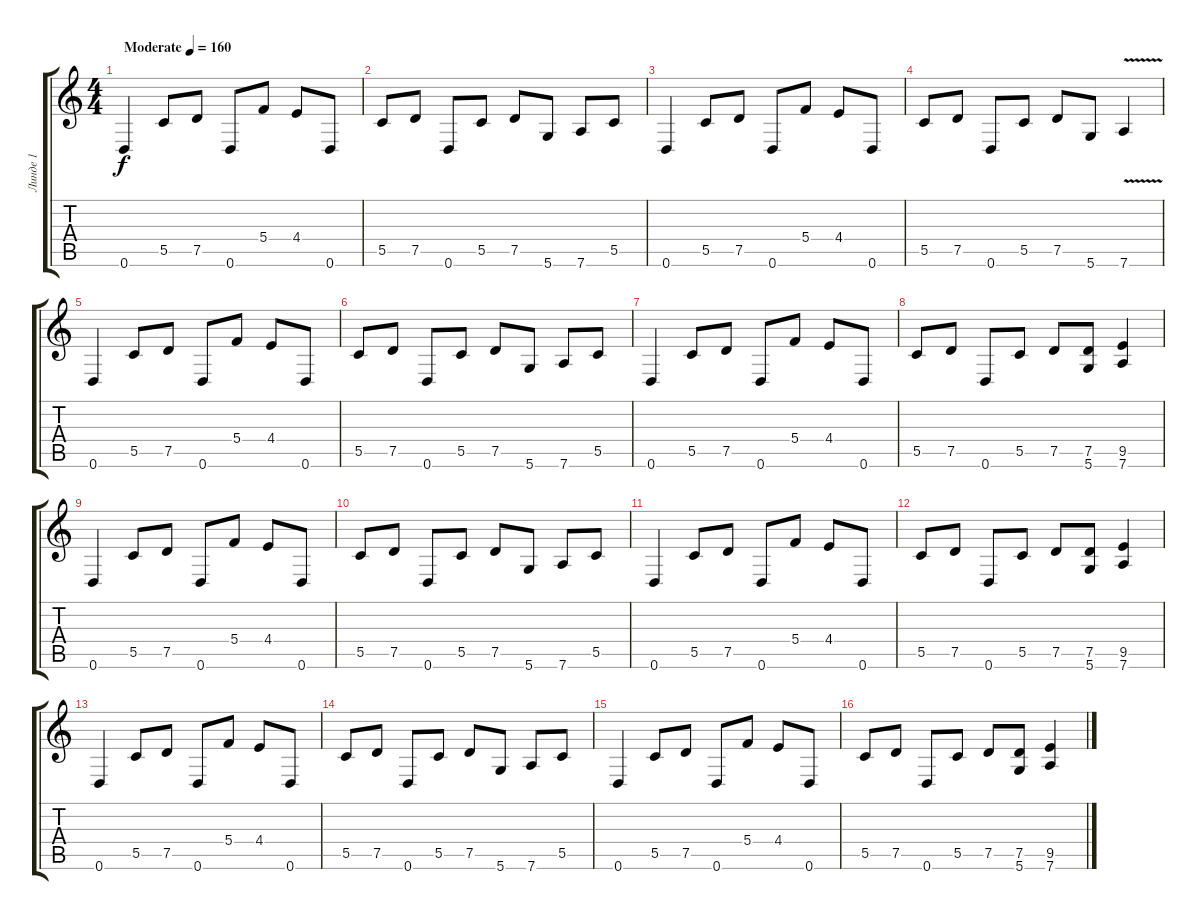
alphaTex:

\track ("Линде 1" "Линде 1") {instrument distortionguitar}
\staff {score tabs}
\tuning (D4 A3 F3 C3 G2 D2) {hide}
\ts (4 4)
\tempo (160 "Moderate")
\clef g2
\ks c
0.6.4{dy f instrument drawbarorgan} 5.5.8 7.5.8 0.6.8 5.4.8 4.4.8 0.6.8 |
5.5.8 7.5.8 0.6.8 5.5.8 7.5.8 5.6.8 7.6.8 5.5.8 |
0.6.4 5.5.8 7.5.8 0.6.8 5.4.8 4.4.8 0.6.8 |
5.5.8 7.5.8 0.6.8 5.5.8 7.5.8 5.6.8 7.6{v}.4 |
0.6.4 5.5.8 7.5.8 0.6.8 5.4.8 4.4.8 0.6.8 |
5.5.8 7.5.8 0.6.8 5.5.8 7.5.8 5.6.8 7.6.8 5.5.8 |
0.6.4 5.5.8 7.5.8 0.6.8 5.4.8 4.4.8 0.6.8 |
5.5.8 7.5.8 0.6.8 5.5.8 7.5.8 (7.5 5.6).8{instrument distortionguitar} (9.5 7.6).4 |
0.6.4 5.5.8 7.5.8 0.6.8 5.4.8 4.4.8 0.6.8 |
5.5.8 7.5.8 0.6.8 5.5.8 7.5.8 5.6.8 7.6.8 5.5.8 |
0.6.4 5.5.8 7.5.8 0.6.8 5.4.8 4.4.8 0.6.8 |
5.5.8 7.5.8 0.6.8 5.5.8 7.5.8 (7.5 5.6).8 (9.5 7.6).4 |
0.6.4 5.5.8 7.5.8 0.6.8 5.4.8 4.4.8 0.6.8 |
5.5.8 7.5.8 0.6.8 5.5.8 7.5.8 5.6.8 7.6.8 5.5.8 |
0.6.4 5.5.8 7.5.8 0.6.8 5.4.8 4.4.8 0.6.8 |
5.5.8 7.5.8 0.6.8 5.5.8 7.5.8 (7.5 5.6).8 (9.5 7.6).4
